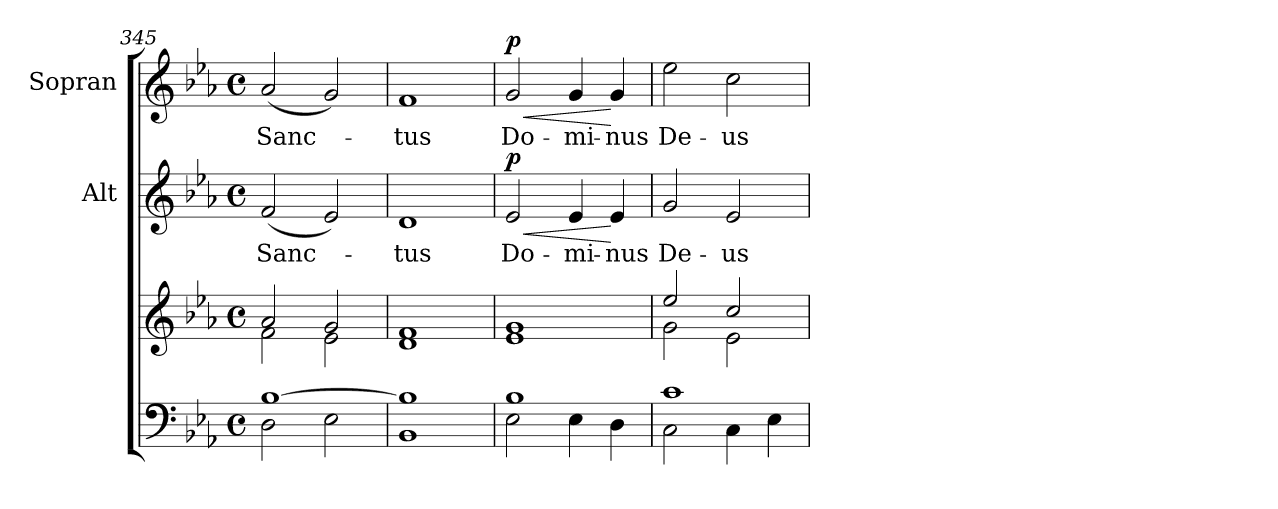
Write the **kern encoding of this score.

**kern	**kern	**kern	**text	**dynam	**kern	**text	**dynam
*part3	*part3	*part2	*part2	*part2	*part1	*part1	*part1
*staff4	*staff3	*staff2	*staff2	*staff2	*staff1	*staff1	*staff1
*	*	*I"Alt	*	*	*I"Sopran	*	*
*	*	*I'A.	*	*	*I'S.	*	*
!!LO:PB:g=z
*clefF4	*clefG2	*clefG2	*	*	*clefG2	*	*
*k[b-e-a-]	*k[b-e-a-]	*k[b-e-a-]	*	*	*k[b-e-a-]	*	*
*E-:	*E-:	*E-:	*	*	*E-:	*	*
*M4/4	*M4/4	*M4/4	*	*	*M4/4	*	*
*met(c)	*met(c)	*met(c)	*	*	*met(c)	*	*
=345	=345	=345	=345	=345	=345	=345	=345
*^	*^	*	*	*	*	*	*
!	!	!	!	!	!LO:LY:b	!	!	!LO:LY:b	!
[>1B-	2D\	2a-/	2f\	(<2f/	Sanc-	.	(<2a-/	Sanc-	.
.	2E-\	2g/	2e-\	2e-/)	.	.	2g/)	.	.
=346	=346	=346	=346	=346	=346	=346	=346	=346	=346
!	!	!	!	!	!LO:LY:b	!	!	!LO:LY:b	!
1B-]	1BB-	1f	1d	1d	-tus	.	1f	-tus	.
=347	=347	=347	=347	=347	=347	=347	=347	=347	=347
!	!	!	!	!	!LO:LY:b	!LO:HP:b	!	!LO:LY:b	!LO:HP:b
!	!	!	!	!	!	!LO:DY:n=1:a	!	!	!LO:DY:n=1:a
1B-	2E-\	1g	1e-	2e-/	Do-	< p	2g/	Do-	< p
!	!	!	!	!	!LO:LY:b	!	!	!LO:LY:b	!
.	4E-\	.	.	4e-/	-mi-	.	4g/	-mi-	.
!	!	!	!	!	!LO:LY:b	!	!	!LO:LY:b	!
.	4D\	.	.	4e-/	-nus	[	4g/	-nus	[
=348	=348	=348	=348	=348	=348	=348	=348	=348	=348
!	!	!	!	!	!LO:LY:b	!	!	!LO:LY:b	!
1c	2C\	2ee-/	2g\	2g/	De-	.	2ee-\	De-	.
!	!	!	!	!	!LO:LY:b	!	!	!LO:LY:b	!
.	4C\	2cc/	2e-\	2e-/	-us	.	2cc\	-us	.
.	4E-\	.	.	.	.	.	.	.	.
*v	*v	*	*	*	*	*	*	*	*
*	*v	*v	*	*	*	*	*	*
=	=	=	=	=	=	=	=
*-	*-	*-	*-	*-	*-	*-	*-
